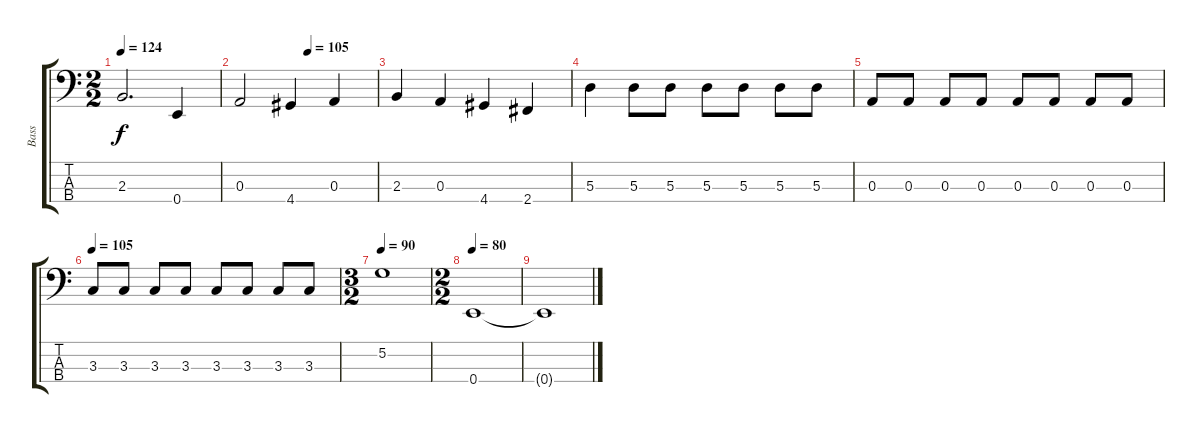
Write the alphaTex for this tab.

\track ("Bass" "Bass") {instrument electricbassfinger}
\staff {score tabs}
\tuning (G2 D2 A1 E1) {hide}
\ts (2 2)
\tempo 124
\clef f4
\ks c
2.3.2{d dy f} 0.4.4 |
\tempo (105 0.5)
0.3.2 4.4.4 0.3.4 |
2.3.4 0.3.4 4.4.4 2.4.4 |
5.3.4 5.3.8 5.3.8 5.3.8 5.3.8 5.3.8 5.3.8 |
0.3.8 0.3.8 0.3.8 0.3.8 0.3.8 0.3.8 0.3.8 0.3.8 |
\tempo 105
3.3.8 3.3.8 3.3.8 3.3.8 3.3.8 3.3.8 3.3.8 3.3.8 |
\ts (3 2)
\tempo 90
5.2.1 |
\ts (2 2)
\tempo 80
0.4.1 |
0.4{t}.1
